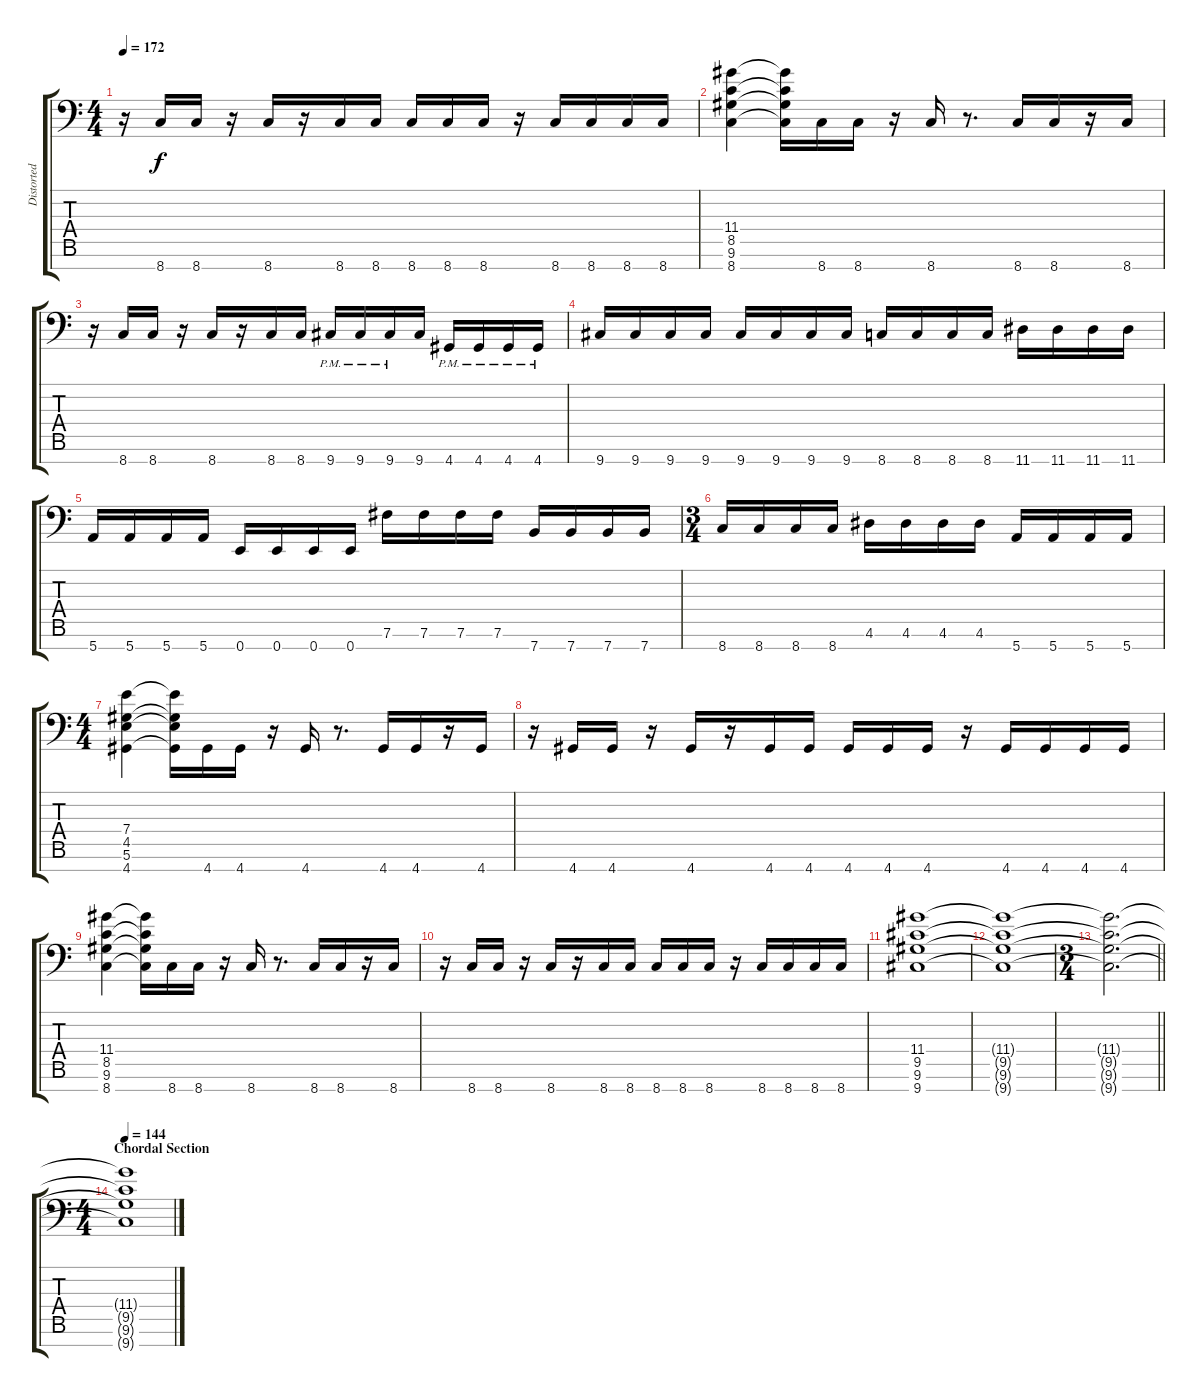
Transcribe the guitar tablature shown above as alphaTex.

\track ("Distorted 8 string" "Distorted ") {instrument distortionguitar}
\staff {score tabs}
\tuning (B3 G3 D3 A2 E2 B1 E1) {hide}
\ts (4 4)
\tempo 172
\clef f4
\ks c
r.16{dy f} 8.7.16 8.7.16 r.16 8.7.16 r.16 8.7.16 8.7.16 8.7.16 8.7.16 8.7.16 r.16 8.7.16 8.7.16 8.7.16 8.7.16 |
(11.4 8.5 9.6 8.7).4 (11.4{t} 8.5{t} 9.6{t} 8.7{t}).16 8.7.16 8.7.16 r.16 8.7.16 r.8{d} 8.7.16 8.7.16 r.16 8.7.16 |
r.16 8.7.16 8.7.16 r.16 8.7.16 r.16 8.7.16 8.7.16 9.7{pm}.16 9.7{pm}.16 9.7{pm}.16 9.7.16 4.7{pm}.16 4.7{pm}.16 4.7{pm}.16 4.7{pm}.16 |
9.7.16 9.7.16 9.7.16 9.7.16 9.7.16 9.7.16 9.7.16 9.7.16 8.7.16 8.7.16 8.7.16 8.7.16 11.7.16 11.7.16 11.7.16 11.7.16 |
5.7.16 5.7.16 5.7.16 5.7.16 0.7.16 0.7.16 0.7.16 0.7.16 7.6.16 7.6.16 7.6.16 7.6.16 7.7.16 7.7.16 7.7.16 7.7.16 |
\ts (3 4)
8.7.16 8.7.16 8.7.16 8.7.16 4.6.16 4.6.16 4.6.16 4.6.16 5.7.16 5.7.16 5.7.16 5.7.16 |
\ts (4 4)
(7.4 4.5 5.6 4.7).4 (7.4{t} 4.5{t} 5.6{t} 4.7{t}).16 4.7.16 4.7.16 r.16 4.7.16 r.8{d} 4.7.16 4.7.16 r.16 4.7.16 |
r.16 4.7.16 4.7.16 r.16 4.7.16 r.16 4.7.16 4.7.16 4.7.16 4.7.16 4.7.16 r.16 4.7.16 4.7.16 4.7.16 4.7.16 |
(11.4 8.5 9.6 8.7).4 (11.4{t} 8.5{t} 9.6{t} 8.7{t}).16 8.7.16 8.7.16 r.16 8.7.16 r.8{d} 8.7.16 8.7.16 r.16 8.7.16 |
r.16 8.7.16 8.7.16 r.16 8.7.16 r.16 8.7.16 8.7.16 8.7.16 8.7.16 8.7.16 r.16 8.7.16 8.7.16 8.7.16 8.7.16 |
(11.4 9.5 9.6 9.7).1{volume 0} |
(11.4{t} 9.5{t} 9.6{t} 9.7{t}).1 |
\ts (3 4)
\barLineRight lightlight
(11.4{t} 9.5{t} 9.6{t} 9.7{t}).2{d} |
\ts (4 4)
\section ("" "Chordal Section")
\tempo 144
(11.4{t} 9.5{t} 9.6{t} 9.7{t}).1
